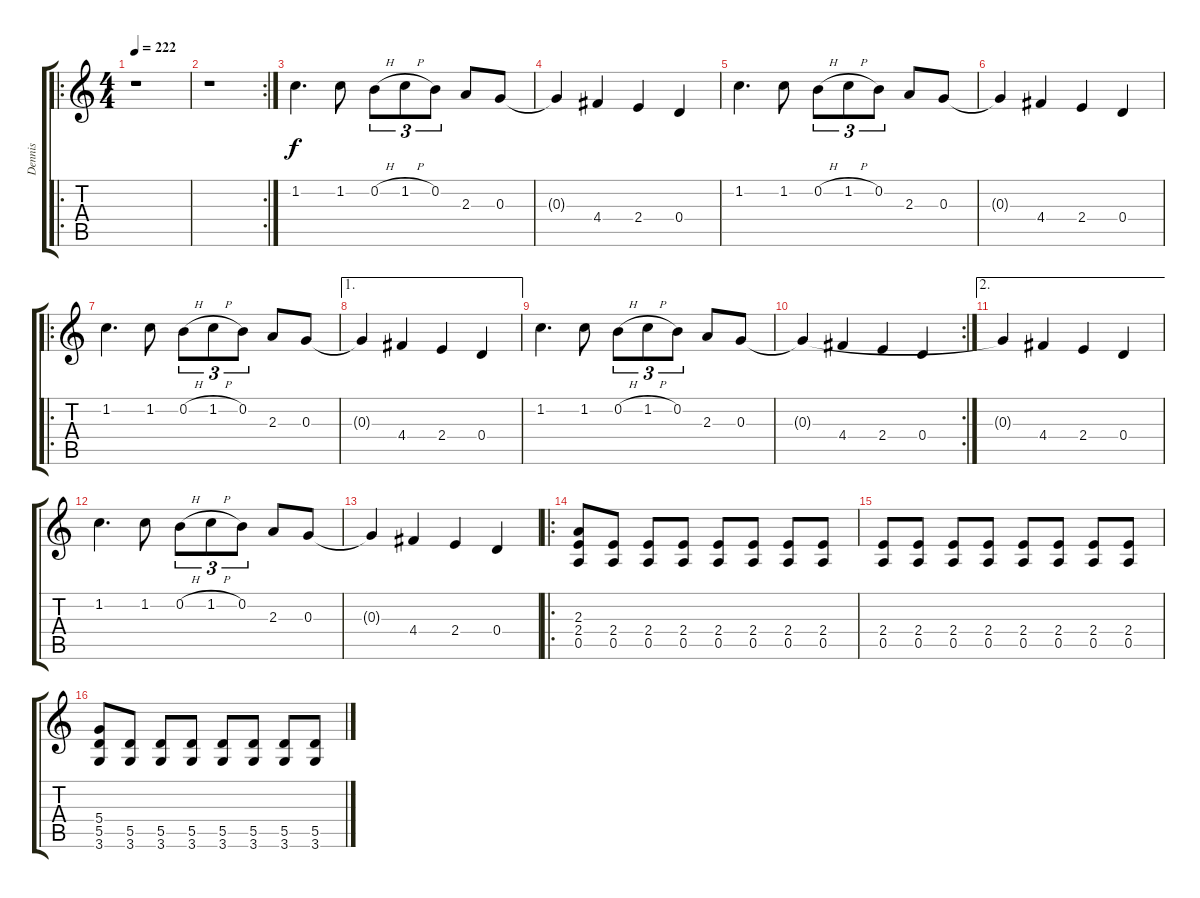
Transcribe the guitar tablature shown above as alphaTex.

\track ("Dennis" "Dennis") {instrument distortionguitar}
\staff {score tabs}
\tuning (E4 B3 G3 D3 A2 E2) {hide}
\ro
\ts (4 4)
\tempo 222
\clef g2
\ks c
r.1{dy f instrument distortionguitar} |
\rc 2
r.1 |
1.2.4{d} 1.2.8 0.2{h}.8{tu (3 2)} 1.2{h}.8{tu (3 2)} 0.2.8{tu (3 2)} 2.3.8 0.3.8 |
0.3{t}.4 4.4.4 2.4.4 0.4.4 |
1.2.4{d} 1.2.8 0.2{h}.8{tu (3 2)} 1.2{h}.8{tu (3 2)} 0.2.8{tu (3 2)} 2.3.8 0.3.8 |
0.3{t}.4 4.4.4 2.4.4 0.4.4 |
\ro
1.2.4{d} 1.2.8 0.2{h}.8{tu (3 2)} 1.2{h}.8{tu (3 2)} 0.2.8{tu (3 2)} 2.3.8 0.3.8 |
\ae 1
0.3{t}.4 4.4.4 2.4.4 0.4.4 |
1.2.4{d} 1.2.8 0.2{h}.8{tu (3 2)} 1.2{h}.8{tu (3 2)} 0.2.8{tu (3 2)} 2.3.8 0.3.8 |
\rc 2
0.3{t}.4 4.4.4 2.4.4 0.4.4 |
\ae 2
0.3{t}.4 4.4.4 2.4.4 0.4.4 |
1.2.4{d} 1.2.8 0.2{h}.8{tu (3 2)} 1.2{h}.8{tu (3 2)} 0.2.8{tu (3 2)} 2.3.8 0.3.8 |
0.3{t}.4 4.4.4 2.4.4 0.4.4 |
\ro
(2.3 2.4 0.5).8 (2.4 0.5).8 (2.4 0.5).8 (2.4 0.5).8 (2.4 0.5).8 (2.4 0.5).8 (2.4 0.5).8 (2.4 0.5).8 |
(2.4 0.5).8 (2.4 0.5).8 (2.4 0.5).8 (2.4 0.5).8 (2.4 0.5).8 (2.4 0.5).8 (2.4 0.5).8 (2.4 0.5).8 |
(5.4 5.5 3.6).8 (5.5 3.6).8 (5.5 3.6).8 (5.5 3.6).8 (5.5 3.6).8 (5.5 3.6).8 (5.5 3.6).8 (5.5 3.6).8
